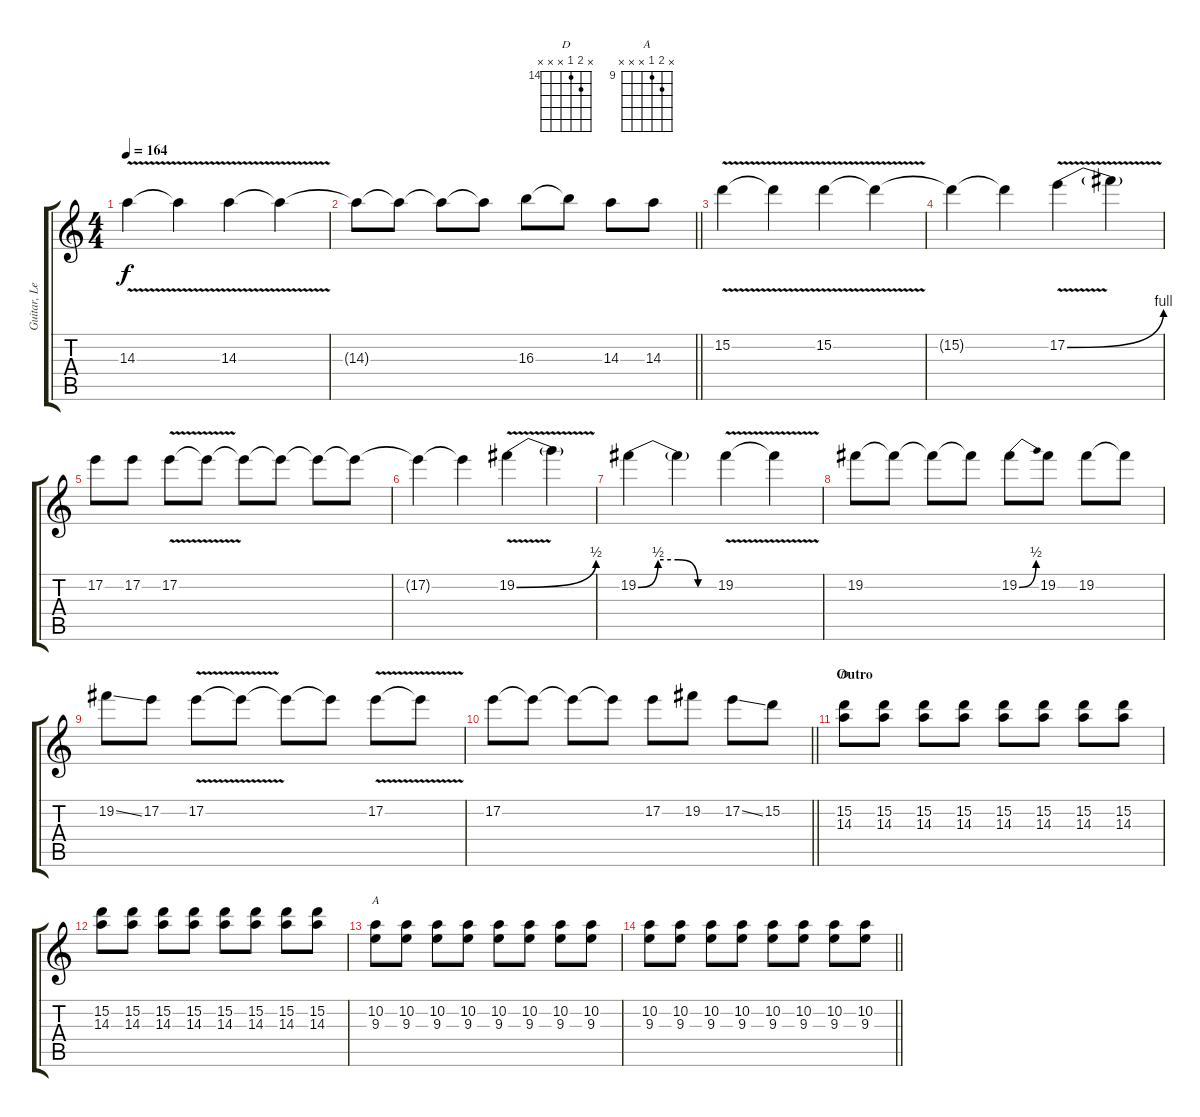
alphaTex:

\track ("Guitar, Lead" "Guitar, Le") {instrument overdrivenguitar}
\staff {score tabs}
\tuning (E4 B3 G3 D3 A2 E2) {hide}
\chord ("D" x 15 14 x x x) {firstfret 14}
\chord ("A" x 10 9 x x x) {firstfret 9}
\ts (4 4)
\tempo 164
\clef g2
\ks c
14.3{v}.4{dy f} 14.3{t}.4 14.3{v}.4 14.3{t}.4 |
\barLineRight lightlight
14.3{t}.8 14.3{t}.8 14.3{t}.8 14.3{t}.8 16.3.8 16.3{t}.8 14.3.8 14.3.8 |
15.2{v}.4 15.2{t}.4 15.2{v}.4 15.2{t}.4 |
15.2{t}.4 15.2{t}.4 17.2{be (bend 0 0 60 4) v}.4 17.2{t}.4 |
17.2.8 17.2.8 17.2{v}.8 17.2{t}.8 17.2{t}.8 17.2{t}.8 17.2{t}.8 17.2{t}.8 |
17.2{t}.4 17.2{t}.4 19.2{be (bend 0 0 60 2) v}.4 19.2{t}.4 |
19.2{be (custom 0 0 15 2 30 2 45 0 60 0)}.4 19.2{t}.4 19.2{v}.4 19.2{t}.4 |
19.2.8 19.2{t}.8 19.2{t}.8 19.2{t}.8 19.2{be (bend 0 0 60 2)}.8 19.2.8 19.2.8 19.2{t}.8 |
19.2{ss}.8 17.2.8 17.2{v}.8 17.2{t}.8 17.2{t}.8 17.2{t}.8 17.2{v}.8 17.2{t}.8 |
\barLineRight lightlight
17.2.8 17.2{t}.8 17.2{t}.8 17.2{t}.8 17.2.8 19.2.8 17.2{ss}.8 15.2.8 |
\section ("" "Outro")
(15.2 14.3).8{ch "D"} (15.2 14.3).8 (15.2 14.3).8 (15.2 14.3).8 (15.2 14.3).8 (15.2 14.3).8 (15.2 14.3).8 (15.2 14.3).8 |
(15.2 14.3).8 (15.2 14.3).8 (15.2 14.3).8 (15.2 14.3).8 (15.2 14.3).8 (15.2 14.3).8 (15.2 14.3).8 (15.2 14.3).8 |
(10.2 9.3).8{ch "A"} (10.2 9.3).8 (10.2 9.3).8 (10.2 9.3).8 (10.2 9.3).8 (10.2 9.3).8 (10.2 9.3).8 (10.2 9.3).8 |
\barLineRight lightlight
(10.2 9.3).8 (10.2 9.3).8 (10.2 9.3).8 (10.2 9.3).8 (10.2 9.3).8 (10.2 9.3).8 (10.2 9.3).8 (10.2 9.3).8
